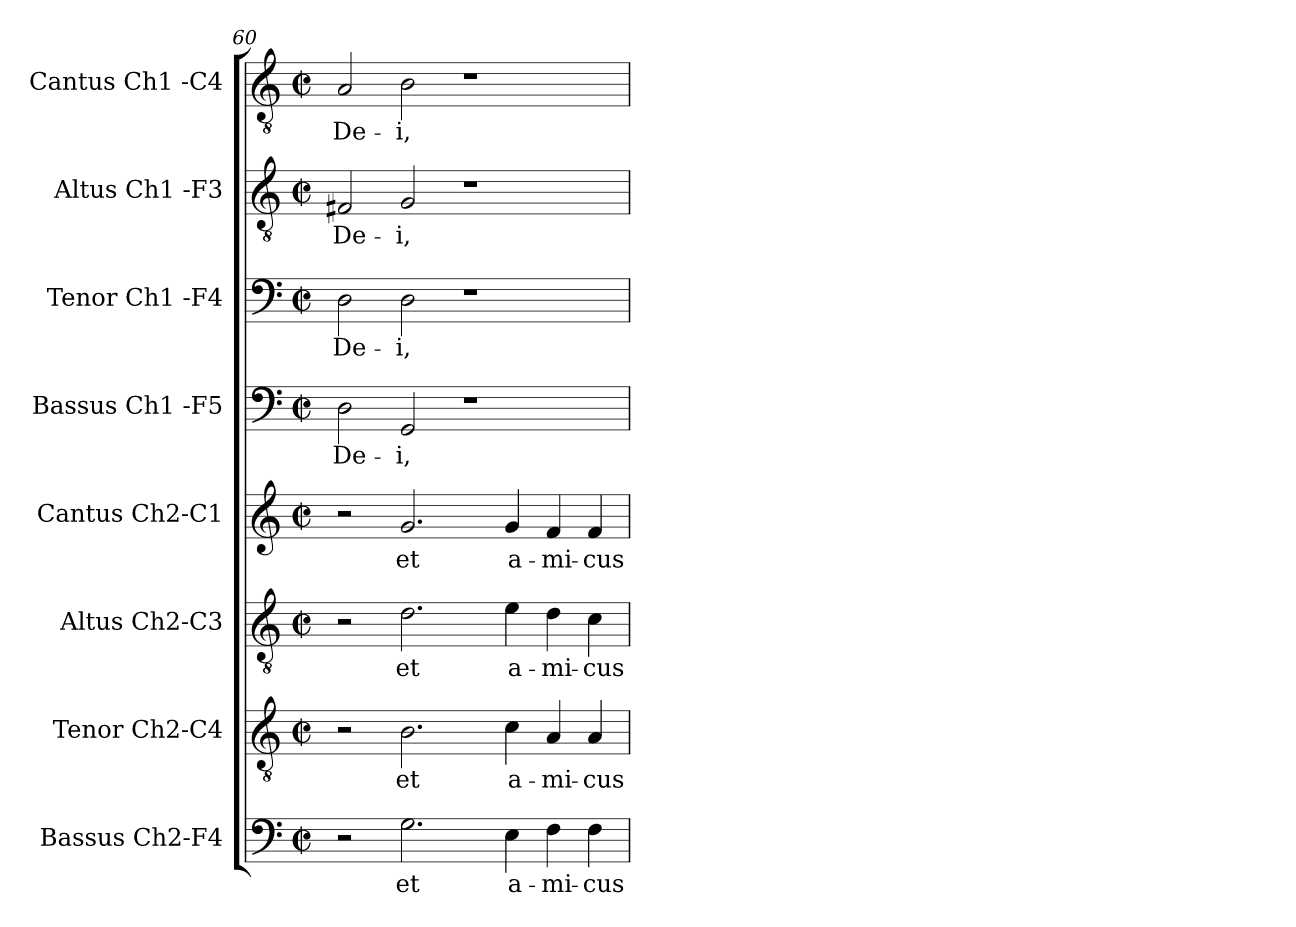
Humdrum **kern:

**kern	**text	**kern	**text	**kern	**text	**kern	**text	**kern	**text	**kern	**text	**kern	**text	**kern	**text
*part8	*part8	*part7	*part7	*part6	*part6	*part5	*part5	*part4	*part4	*part3	*part3	*part2	*part2	*part1	*part1
*staff8	*staff8	*staff7	*staff7	*staff6	*staff6	*staff5	*staff5	*staff4	*staff4	*staff3	*staff3	*staff2	*staff2	*staff1	*staff1
*I"Bassus Ch2-F4	*	*I"Tenor Ch2-C4	*	*I"Altus Ch2-C3	*	*I"Cantus Ch2-C1	*	*I"Bassus Ch1 -F5	*	*I"Tenor Ch1 -F4	*	*I"Altus Ch1 -F3	*	*I"Cantus Ch1 -C4	*
*I'B2	*	*I'T2	*	*I'A2	*	*I'C2	*	*I'B1	*	*I'T1	*	*I'A1	*	*I'C1	*
!!LO:LB:g=z
*clefF4	*	*clefGv2	*	*clefGv2	*	*clefG2	*	*clefF4	*	*clefF4	*	*clefGv2	*	*clefGv2	*
*k[]	*	*k[]	*	*k[]	*	*k[]	*	*k[]	*	*k[]	*	*k[]	*	*k[]	*
*M2/2	*	*M2/2	*	*M2/2	*	*M2/2	*	*M2/2	*	*M2/2	*	*M2/2	*	*M2/2	*
*met(c|)	*	*met(c|)	*	*met(c|)	*	*met(c|)	*	*met(c|)	*	*met(c|)	*	*met(c|)	*	*met(c|)	*
=60	=60	=60	=60	=60	=60	=60	=60	=60	=60	=60	=60	=60	=60	=60	=60
!	!	!	!	!	!	!	!	!	!LO:LY:b	!	!LO:LY:b	!	!LO:LY:b	!	!LO:LY:b
2r	.	2r	.	2r	.	2r	.	2D\	De-	2D\	De-	2F#X/	De-	2A/	De-
!	!LO:LY:b	!	!LO:LY:b	!	!LO:LY:b	!	!LO:LY:b	!	!LO:LY:b	!	!LO:LY:b	!	!LO:LY:b	!	!LO:LY:b
2.G\	et	2.B\	et	2.d\	et	2.g/	et	2GG/	-i,-	2D\	-i,	2G/	-i,	2B\	-i,
.	.	.	.	.	.	.	.	1r	.	1r	.	1r	.	1r	.
!	!LO:LY:b	!	!LO:LY:b	!	!LO:LY:b	!	!LO:LY:b	!	!	!	!	!	!	!	!
4E\	a-	4c\	a-	4e\	a-	4g/	a-	.	.	.	.	.	.	.	.
!	!LO:LY:b	!	!LO:LY:b	!	!LO:LY:b	!	!LO:LY:b	!	!	!	!	!	!	!	!
4F\	-mi-	4A/	-mi-	4d\	-mi-	4f/	-mi-	.	.	.	.	.	.	.	.
!	!LO:LY:b	!	!LO:LY:b	!	!LO:LY:b	!	!LO:LY:b	!	!	!	!	!	!	!	!
4F\	-cus	4A/	-cus	4c\	-cus	4f/	-cus	.	.	.	.	.	.	.	.
=	=	=	=	=	=	=	=	=	=	=	=	=	=	=	=
*-	*-	*-	*-	*-	*-	*-	*-	*-	*-	*-	*-	*-	*-	*-	*-
